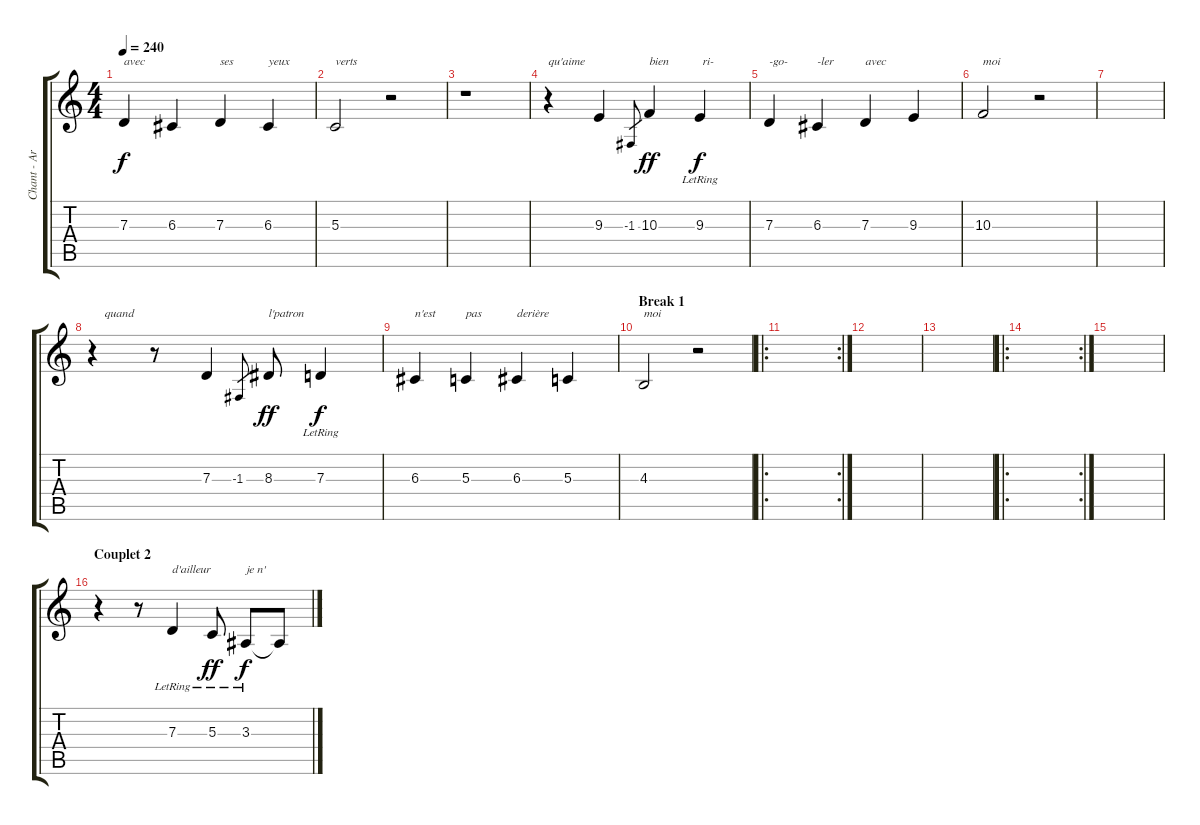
\track ("Chant - Arnaud" "Chant - Ar") {instrument lead2sawtooth}
\staff {score tabs}
\tuning (E4 B3 G3 D3 A2 E2) {hide}
\ts (4 4)
\tempo 240
\clef g2
\ks c
7.3.4{txt "avec" dy f} 6.3.4 7.3.4{txt "ses"} 6.3.4{txt "yeux"} |
5.3.2{txt "verts"} r.2 |
r.1 |
r.4{txt "qu'aime"} 9.3.4 -1.3.8{gr} 10.3.4{txt "bien" dy ff} 9.3{lr}.4{txt " ri-" dy f} |
7.3.4{txt "-go-"} 6.3.4{txt "-ler"} 7.3.4{txt "avec"} 9.3.4 |
10.3.2{txt "moi"} r.2 |
|
r.4{txt "    quand"} r.8 7.3.4 -1.3.8{gr} 8.3.8{txt "l'patron" dy ff} 7.3{lr}.4{dy f} |
6.3.4{txt "n'est"} 5.3.4{txt "pas"} 6.3.4{txt "derière"} 5.3.4 |
\section ("" "Break 1")
4.3.2{txt "moi"} r.2 |
\ro
\rc 2
|
|
|
\ro
\rc 2
|
|
\section ("" "Couplet 2")
r.4 r.8 7.3{lr}.4{txt "d'ailleur"} 5.3{lr}.8{dy ff} 3.3{lr}.8{txt "je n'" dy f} 3.3{t}.8
